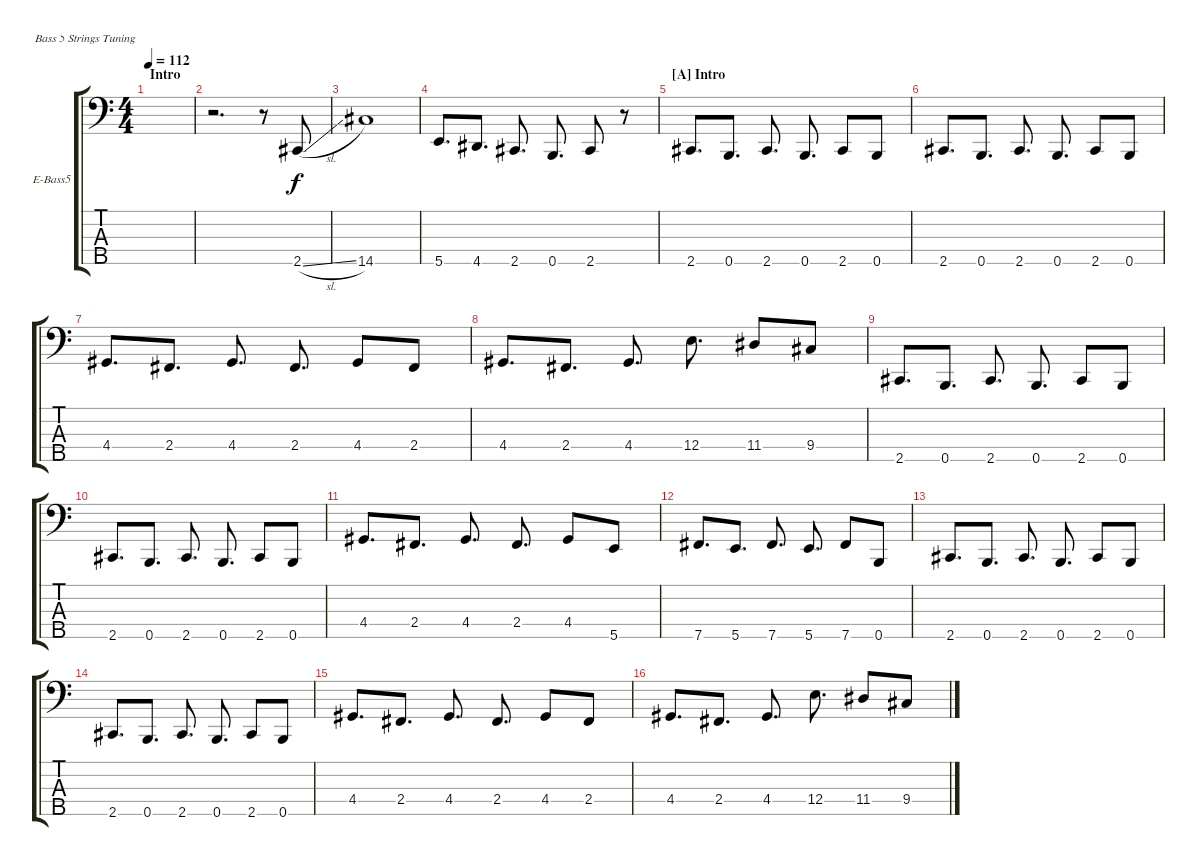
\defaultSystemsLayout 4
\bracketExtendMode groupsimilarinstruments
\firstSystemTrackNameOrientation horizontal
\otherSystemsTrackNameOrientation horizontal
\track ("Вит" "E-Bass5") {instrument electricbassfinger}
\staff {score tabs}
\tuning (G2 D2 A1 E1 B0)
\ts (4 4)
\section ("" "Intro")
\tempo 112
\clef f4
\scale
0.485477
\ks c
|
\scale
0.257261 r.2{d} r.8 2.5{sl}.8 |
\scale
0.257261 14.5.1 |
\scale
0.333333 5.5.8{d} 4.5.8{d} 2.5.8{d} 0.5.8{d} 2.5.8 r.8 |
\section ("A" "Intro")
\scale
0.333333 2.5.8{d} 0.5.8{d} 2.5.8{d} 0.5.8{d} 2.5.8 0.5.8 |
\scale
0.333333 2.5.8{d} 0.5.8{d} 2.5.8{d} 0.5.8{d} 2.5.8 0.5.8 |
\scale
0.333333 4.4.8{d} 2.4.8{d} 4.4.8{d} 2.4.8{d} 4.4.8 2.4.8 |
\scale
0.333333 4.4.8{d} 2.4.8{d} 4.4.8{d} 12.4.8{d} 11.4.8 9.4.8 |
\scale
0.333333 2.5.8{d} 0.5.8{d} 2.5.8{d} 0.5.8{d} 2.5.8 0.5.8 |
\scale
0.333333 2.5.8{d} 0.5.8{d} 2.5.8{d} 0.5.8{d} 2.5.8 0.5.8 |
\scale
0.333333 4.4.8{d} 2.4.8{d} 4.4.8{d} 2.4.8{d} 4.4.8 5.5.8 |
\scale
0.333333 7.5.8{d} 5.5.8{d} 7.5.8{d} 5.5.8{d} 7.5.8 0.5.8 |
\scale
0.333333 2.5.8{d} 0.5.8{d} 2.5.8{d} 0.5.8{d} 2.5.8 0.5.8 |
\scale
0.333333 2.5.8{d} 0.5.8{d} 2.5.8{d} 0.5.8{d} 2.5.8 0.5.8 |
\scale
0.333333 4.4.8{d} 2.4.8{d} 4.4.8{d} 2.4.8{d} 4.4.8 2.4.8 |
\scale
0.333333 4.4.8{d} 2.4.8{d} 4.4.8{d} 12.4.8{d} 11.4.8 9.4.8
